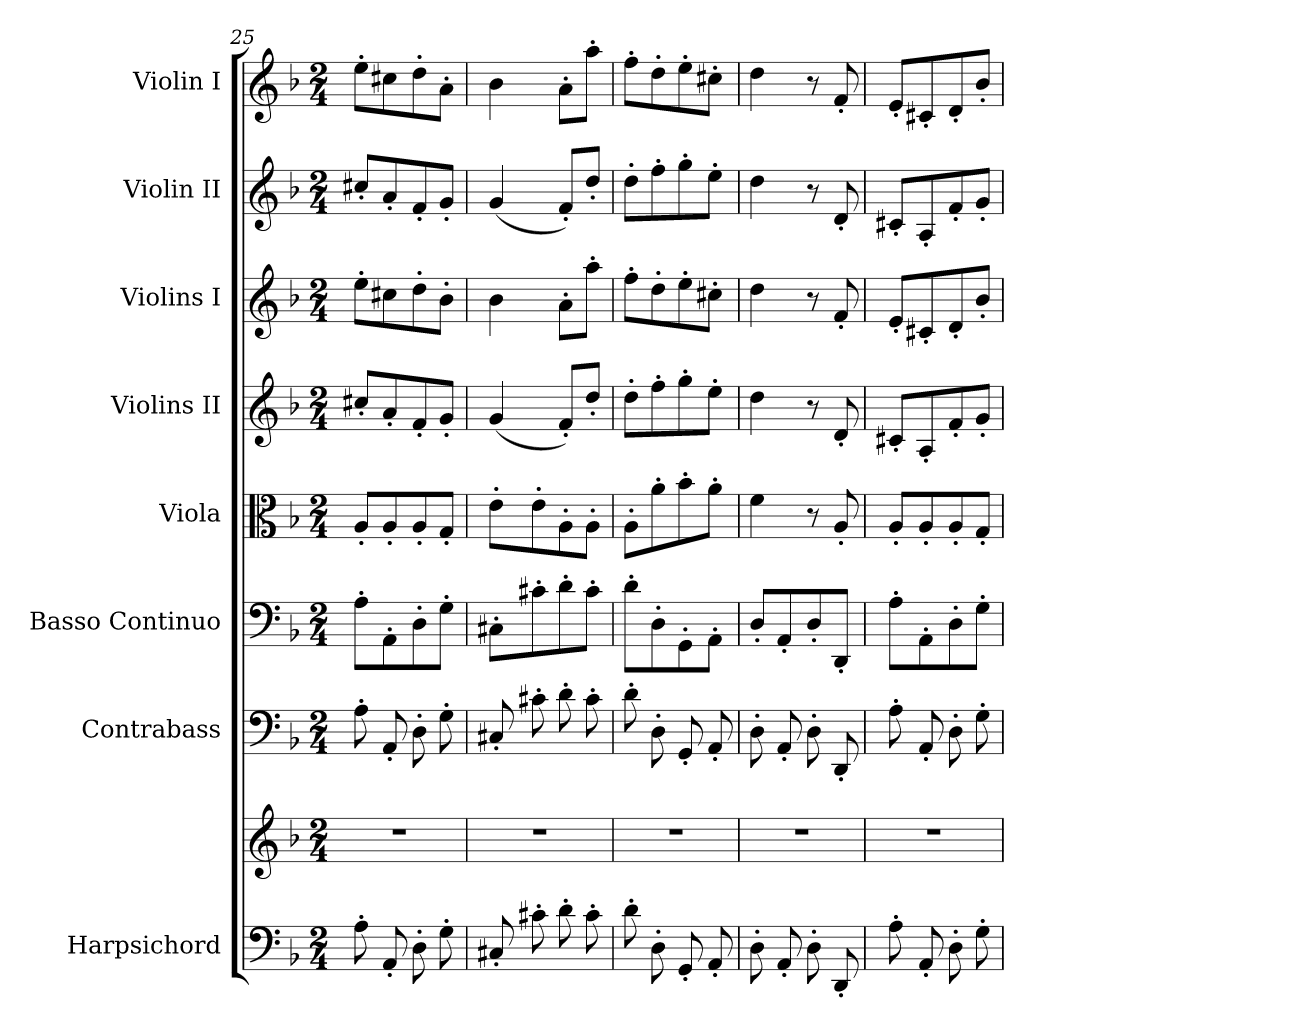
**kern	**kern	**kern	**kern	**kern	**kern	**kern	**kern	**kern
*part8	*part8	*part7	*part6	*part5	*part4	*part3	*part2	*part1
*staff9	*staff8	*staff7	*staff6	*staff5	*staff4	*staff3	*staff2	*staff1
*I"Harpsichord	*	*I"Contrabass	*I"Basso Continuo	*I"Viola	*I"Violins II	*I"Violins I	*I"Violin II	*I"Violin I
*I'Hch.	*	*I'Cb.	*I'B.C.	*I'Vla.	*I'Vlns. II	*I'Vlns. I	*I'Vln. II	*I'Vln. I
*clefF4	*clefG2	*clefF4	*clefF4	*clefC3	*clefG2	*clefG2	*clefG2	*clefG2
*	*	*ITrd7c12	*	*	*	*	*	*
*k[b-]	*k[b-]	*k[b-]	*k[b-]	*k[b-]	*k[b-]	*k[b-]	*k[b-]	*k[b-]
*M2/4	*M2/4	*M2/4	*M2/4	*M2/4	*M2/4	*M2/4	*M2/4	*M2/4
=25	=25	=25	=25	=25	=25	=25	=25	=25
8A'\	2r	8AA'\	8A'\L	8A'/L	8cc#X'/L	8ee'\L	8cc#X'/L	8ee'\L
8AA'/	.	8AAA'/	8AA'\	8A'/	8a'/	8cc#X\	8a'/	8cc#X\
8D'\	.	8DD'\	8D'\	8A'/	8f'/	8dd'\	8f'/	8dd'\
8G'\	.	8GG'\	8G'\J	8G'/J	8g'/J	8b-'\J	8g'/J	8a'\J
=26	=26	=26	=26	=26	=26	=26	=26	=26
8C#X'/	2r	8CC#X'/	8C#X'\L	8e'\L	(<4g/	4b-\	(<4g/	4b-\
8c#X'\	.	8C#X'\	8c#X'\	8e'\	.	.	.	.
8d'\	.	8D'\	8d'\	8A'\	8f'/L)	8a'\L	8f'/L)	8a'\L
8c#'\	.	8C#'\	8c#'\J	8A'\J	8dd'/J	8aa'\J	8dd'/J	8aa'\J
=27	=27	=27	=27	=27	=27	=27	=27	=27
8d'\	2r	8D'\	8d'\L	8A'\L	8dd'\L	8ff'\L	8dd'\L	8ff'\L
8D'\	.	8DD'\	8D'\	8a'\	8ff'\	8dd'\	8ff'\	8dd'\
8GG'/	.	8GGG'/	8GG'\	8b-'\	8gg'\	8ee'\	8gg'\	8ee'\
8AA'/	.	8AAA'/	8AA'\J	8a'\J	8ee'\J	8cc#X'\J	8ee'\J	8cc#X'\J
=28	=28	=28	=28	=28	=28	=28	=28	=28
8D'\	2r	8DD'\	8D'/L	4f\	4dd\	4dd\	4dd\	4dd\
8AA'/	.	8AAA'/	8AA'/	.	.	.	.	.
8D'\	.	8DD'\	8D'/	8r	8r	8r	8r	8r
8DD'/	.	8DDD'/	8DD'/J	8A'/	8d'/	8f'/	8d'/	8f'/
!!LO:PB:g=z
=29	=29	=29	=29	=29	=29	=29	=29	=29
8A'\	2r	8AA'\	8A'\L	8A'/L	8c#X'/L	8e'/L	8c#X'/L	8e'/L
8AA'/	.	8AAA'/	8AA'\	8A'/	8A'/	8c#X'/	8A'/	8c#X'/
8D'\	.	8DD'\	8D'\	8A'/	8f'/	8d'/	8f'/	8d'/
8G'\	.	8GG'\	8G'\J	8G'/J	8g'/J	8b-'/J	8g'/J	8b-'/J
=	=	=	=	=	=	=	=	=
*-	*-	*-	*-	*-	*-	*-	*-	*-
